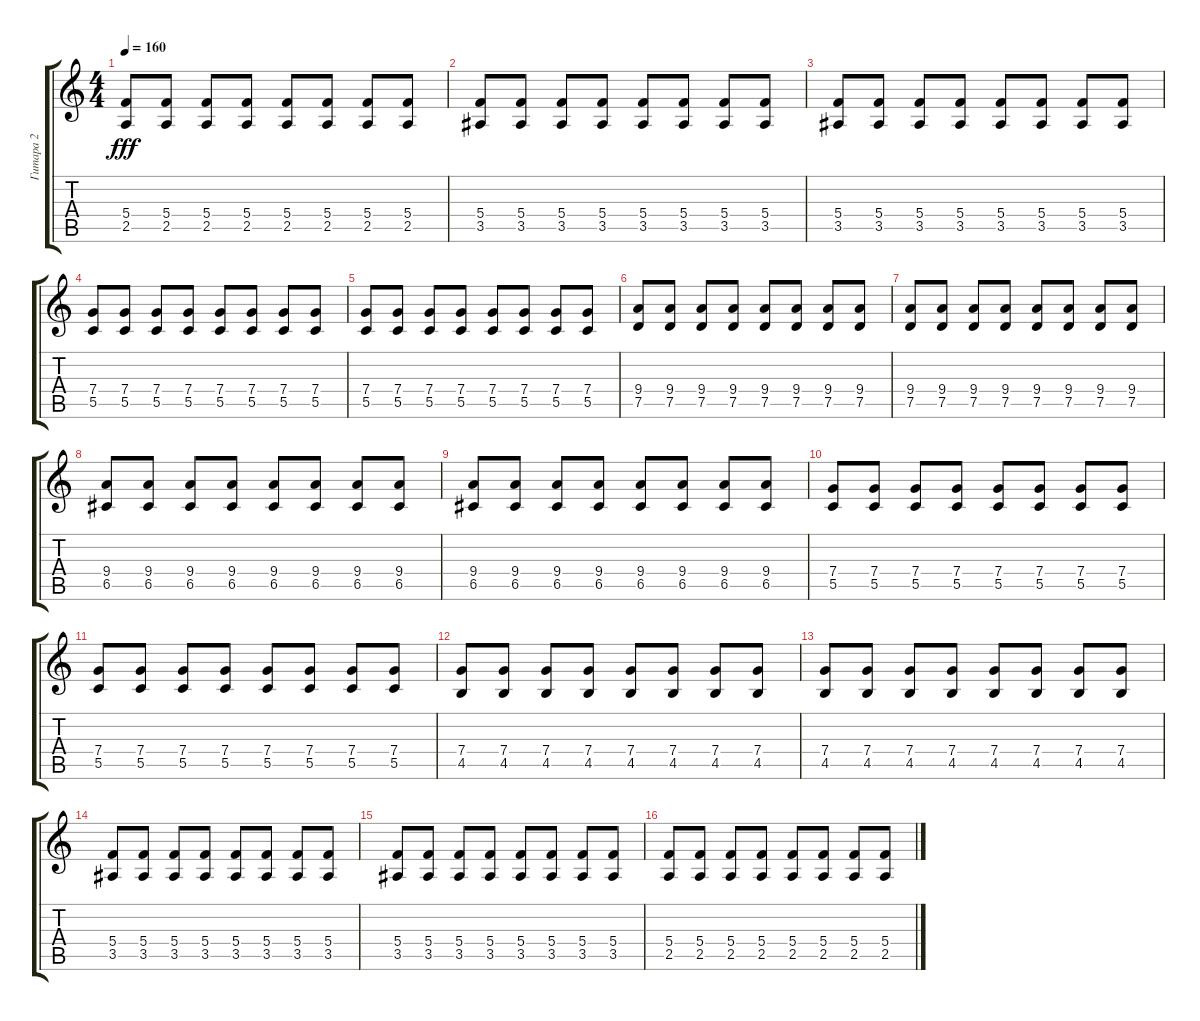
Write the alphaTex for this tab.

\track ("Гитара 2" "Гитара 2") {instrument overdrivenguitar}
\staff {score tabs}
\tuning (D4 A3 F3 C3 G2 D2) {hide}
\ts (4 4)
\tempo 160
\clef g2
\ks c
(5.4 2.5).8{dy fff} (5.4 2.5).8 (5.4 2.5).8 (5.4 2.5).8 (5.4 2.5).8 (5.4 2.5).8 (5.4 2.5).8 (5.4 2.5).8 |
(5.4 3.5).8 (5.4 3.5).8 (5.4 3.5).8 (5.4 3.5).8 (5.4 3.5).8 (5.4 3.5).8 (5.4 3.5).8 (5.4 3.5).8 |
(5.4 3.5).8 (5.4 3.5).8 (5.4 3.5).8 (5.4 3.5).8 (5.4 3.5).8 (5.4 3.5).8 (5.4 3.5).8 (5.4 3.5).8 |
(7.4 5.5).8 (7.4 5.5).8 (7.4 5.5).8 (7.4 5.5).8 (7.4 5.5).8 (7.4 5.5).8 (7.4 5.5).8 (7.4 5.5).8 |
(7.4 5.5).8 (7.4 5.5).8 (7.4 5.5).8 (7.4 5.5).8 (7.4 5.5).8 (7.4 5.5).8 (7.4 5.5).8 (7.4 5.5).8 |
(9.4 7.5).8 (9.4 7.5).8 (9.4 7.5).8 (9.4 7.5).8 (9.4 7.5).8 (9.4 7.5).8 (9.4 7.5).8 (9.4 7.5).8 |
(9.4 7.5).8 (9.4 7.5).8 (9.4 7.5).8 (9.4 7.5).8 (9.4 7.5).8 (9.4 7.5).8 (9.4 7.5).8 (9.4 7.5).8 |
(9.4 6.5).8 (9.4 6.5).8 (9.4 6.5).8 (9.4 6.5).8 (9.4 6.5).8 (9.4 6.5).8 (9.4 6.5).8 (9.4 6.5).8 |
(9.4 6.5).8 (9.4 6.5).8 (9.4 6.5).8 (9.4 6.5).8 (9.4 6.5).8 (9.4 6.5).8 (9.4 6.5).8 (9.4 6.5).8 |
(7.4 5.5).8 (7.4 5.5).8 (7.4 5.5).8 (7.4 5.5).8 (7.4 5.5).8 (7.4 5.5).8 (7.4 5.5).8 (7.4 5.5).8 |
(7.4 5.5).8 (7.4 5.5).8 (7.4 5.5).8 (7.4 5.5).8 (7.4 5.5).8 (7.4 5.5).8 (7.4 5.5).8 (7.4 5.5).8 |
(7.4 4.5).8 (7.4 4.5).8 (7.4 4.5).8 (7.4 4.5).8 (7.4 4.5).8 (7.4 4.5).8 (7.4 4.5).8 (7.4 4.5).8 |
(7.4 4.5).8 (7.4 4.5).8 (7.4 4.5).8 (7.4 4.5).8 (7.4 4.5).8 (7.4 4.5).8 (7.4 4.5).8 (7.4 4.5).8 |
(5.4 3.5).8 (5.4 3.5).8 (5.4 3.5).8 (5.4 3.5).8 (5.4 3.5).8 (5.4 3.5).8 (5.4 3.5).8 (5.4 3.5).8 |
(5.4 3.5).8 (5.4 3.5).8 (5.4 3.5).8 (5.4 3.5).8 (5.4 3.5).8 (5.4 3.5).8 (5.4 3.5).8 (5.4 3.5).8 |
(5.4 2.5).8 (5.4 2.5).8 (5.4 2.5).8 (5.4 2.5).8 (5.4 2.5).8 (5.4 2.5).8 (5.4 2.5).8 (5.4 2.5).8
